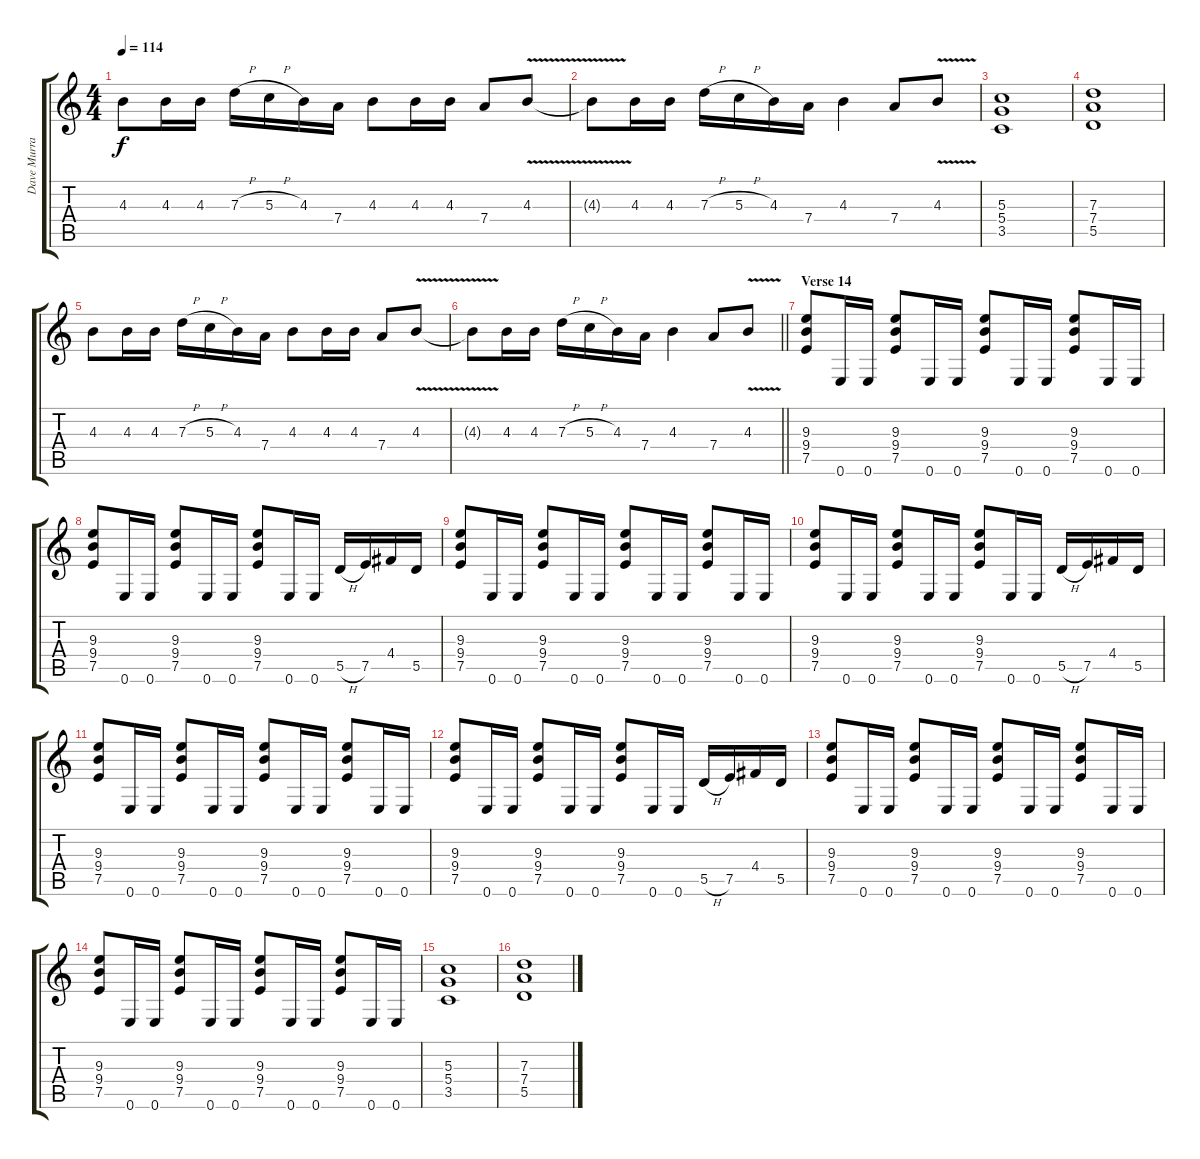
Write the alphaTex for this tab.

\track ("Dave Murray" "Dave Murra") {instrument distortionguitar}
\staff {score tabs}
\tuning (E4 B3 G3 D3 A2 E2) {hide}
\ts (4 4)
\tempo 114
\clef g2
\ks c
4.3.8{dy f} 4.3.16 4.3.16 7.3{h}.16 5.3{h}.16 4.3.16 7.4.16 4.3.8 4.3.16 4.3.16 7.4.8 4.3{v}.8 |
4.3{t}.8 4.3.16 4.3.16 7.3{h}.16 5.3{h}.16 4.3.16 7.4.16 4.3.4 7.4.8 4.3{v}.8 |
(5.3 5.4 3.5).1 |
(7.3 7.4 5.5).1 |
4.3.8 4.3.16 4.3.16 7.3{h}.16 5.3{h}.16 4.3.16 7.4.16 4.3.8 4.3.16 4.3.16 7.4.8 4.3{v}.8 |
\barLineRight lightlight
4.3{t}.8 4.3.16 4.3.16 7.3{h}.16 5.3{h}.16 4.3.16 7.4.16 4.3.4 7.4.8 4.3{v}.8 |
\section ("" "Verse 14")
(9.3 9.4 7.5).8 0.6.16 0.6.16 (9.3 9.4 7.5).8 0.6.16 0.6.16 (9.3 9.4 7.5).8 0.6.16 0.6.16 (9.3 9.4 7.5).8 0.6.16 0.6.16 |
(9.3 9.4 7.5).8 0.6.16 0.6.16 (9.3 9.4 7.5).8 0.6.16 0.6.16 (9.3 9.4 7.5).8 0.6.16 0.6.16 5.5{h}.16 7.5.16 4.4.16 5.5.16 |
(9.3 9.4 7.5).8 0.6.16 0.6.16 (9.3 9.4 7.5).8 0.6.16 0.6.16 (9.3 9.4 7.5).8 0.6.16 0.6.16 (9.3 9.4 7.5).8 0.6.16 0.6.16 |
(9.3 9.4 7.5).8 0.6.16 0.6.16 (9.3 9.4 7.5).8 0.6.16 0.6.16 (9.3 9.4 7.5).8 0.6.16 0.6.16 5.5{h}.16 7.5.16 4.4.16 5.5.16 |
(9.3 9.4 7.5).8 0.6.16 0.6.16 (9.3 9.4 7.5).8 0.6.16 0.6.16 (9.3 9.4 7.5).8 0.6.16 0.6.16 (9.3 9.4 7.5).8 0.6.16 0.6.16 |
(9.3 9.4 7.5).8 0.6.16 0.6.16 (9.3 9.4 7.5).8 0.6.16 0.6.16 (9.3 9.4 7.5).8 0.6.16 0.6.16 5.5{h}.16 7.5.16 4.4.16 5.5.16 |
(9.3 9.4 7.5).8 0.6.16 0.6.16 (9.3 9.4 7.5).8 0.6.16 0.6.16 (9.3 9.4 7.5).8 0.6.16 0.6.16 (9.3 9.4 7.5).8 0.6.16 0.6.16 |
(9.3 9.4 7.5).8 0.6.16 0.6.16 (9.3 9.4 7.5).8 0.6.16 0.6.16 (9.3 9.4 7.5).8 0.6.16 0.6.16 (9.3 9.4 7.5).8 0.6.16 0.6.16 |
(5.3 5.4 3.5).1 |
(7.3 7.4 5.5).1
